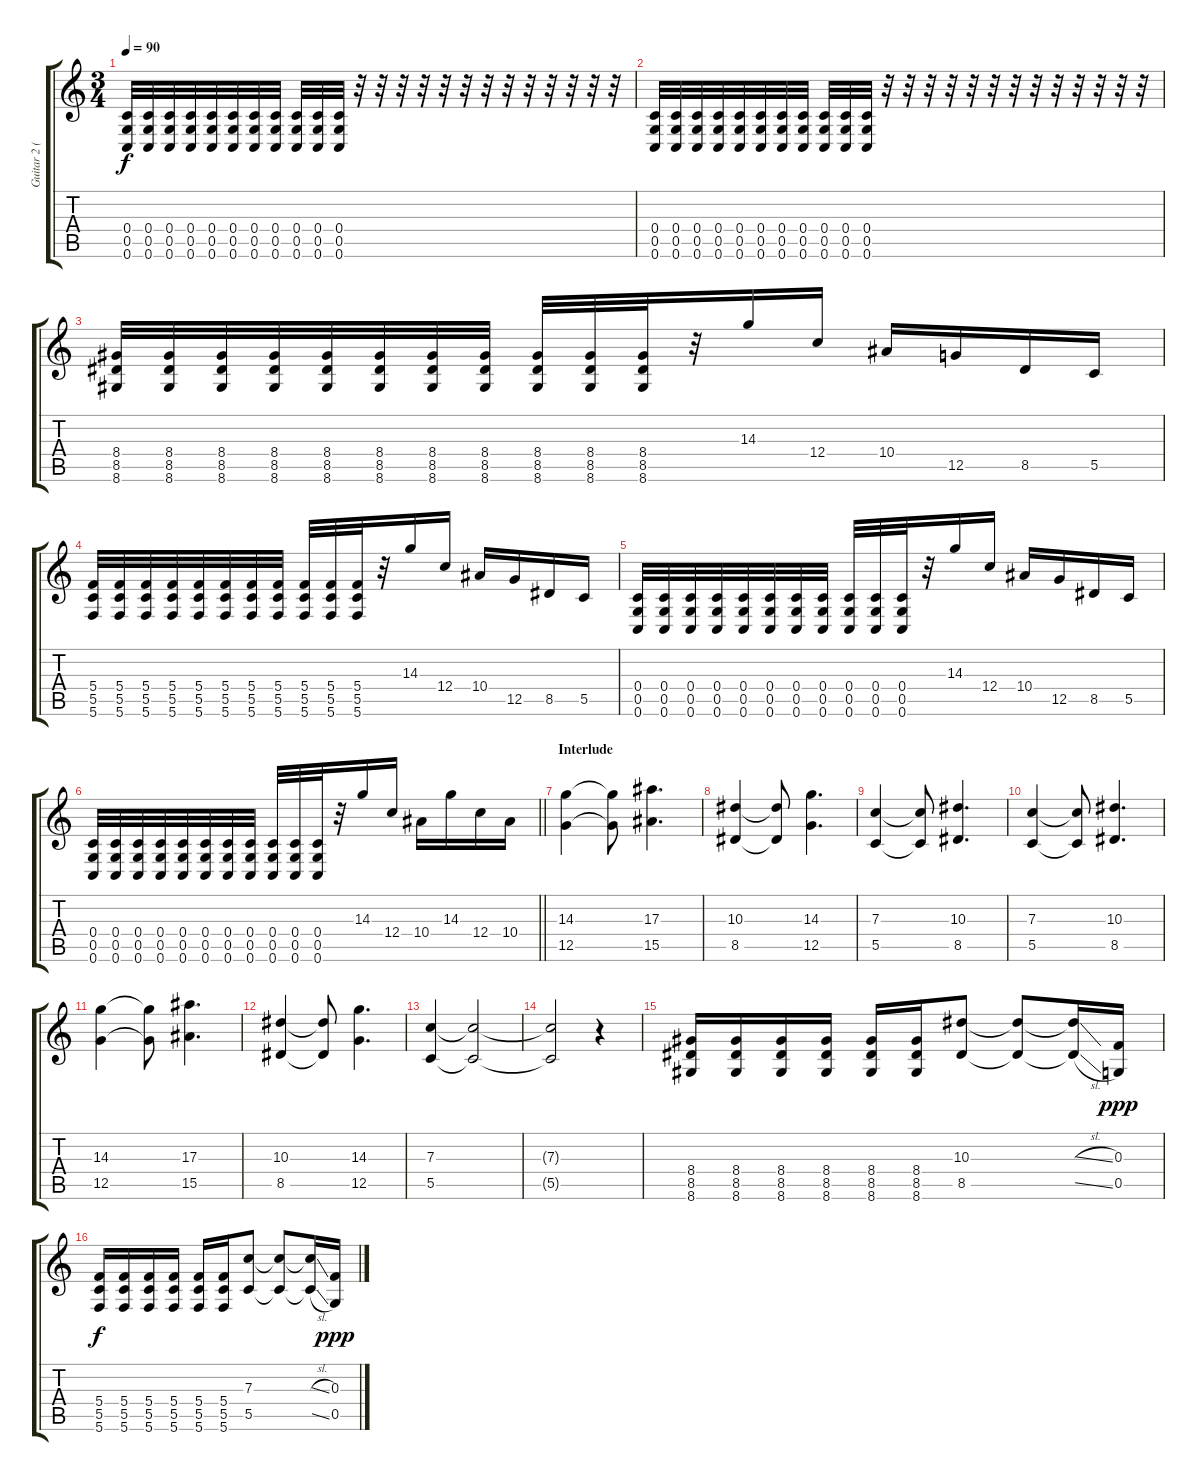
\track ("Guitar 2 (Joel)" "Guitar 2 (") {instrument acousticguitarsteel}
\staff {score tabs}
\tuning (D4 A3 F3 C3 G2 C2) {hide}
\ts (3 4)
\tempo 90
\clef g2
\ks c
(0.4 0.5 0.6).32{dy f} (0.4 0.5 0.6).32 (0.4 0.5 0.6).32 (0.4 0.5 0.6).32 (0.4 0.5 0.6).32 (0.4 0.5 0.6).32 (0.4 0.5 0.6).32 (0.4 0.5 0.6).32 (0.4 0.5 0.6).32 (0.4 0.5 0.6).32 (0.4 0.5 0.6).32 r.32 r.32 r.32 r.32 r.32 r.32 r.32 r.32 r.32 r.32 r.32 r.32 r.32 |
(0.4 0.5 0.6).32 (0.4 0.5 0.6).32 (0.4 0.5 0.6).32 (0.4 0.5 0.6).32 (0.4 0.5 0.6).32 (0.4 0.5 0.6).32 (0.4 0.5 0.6).32 (0.4 0.5 0.6).32 (0.4 0.5 0.6).32 (0.4 0.5 0.6).32 (0.4 0.5 0.6).32 r.32 r.32 r.32 r.32 r.32 r.32 r.32 r.32 r.32 r.32 r.32 r.32 r.32 |
(8.4 8.5 8.6).32 (8.4 8.5 8.6).32 (8.4 8.5 8.6).32 (8.4 8.5 8.6).32 (8.4 8.5 8.6).32 (8.4 8.5 8.6).32 (8.4 8.5 8.6).32 (8.4 8.5 8.6).32 (8.4 8.5 8.6).32 (8.4 8.5 8.6).32 (8.4 8.5 8.6).32 r.32 14.3.16 12.4.16 10.4.16 12.5.16 8.5.16 5.5.16 |
(5.4 5.5 5.6).32 (5.4 5.5 5.6).32 (5.4 5.5 5.6).32 (5.4 5.5 5.6).32 (5.4 5.5 5.6).32 (5.4 5.5 5.6).32 (5.4 5.5 5.6).32 (5.4 5.5 5.6).32 (5.4 5.5 5.6).32 (5.4 5.5 5.6).32 (5.4 5.5 5.6).32 r.32 14.3.16 12.4.16 10.4.16 12.5.16 8.5.16 5.5.16 |
(0.4 0.5 0.6).32 (0.4 0.5 0.6).32 (0.4 0.5 0.6).32 (0.4 0.5 0.6).32 (0.4 0.5 0.6).32 (0.4 0.5 0.6).32 (0.4 0.5 0.6).32 (0.4 0.5 0.6).32 (0.4 0.5 0.6).32 (0.4 0.5 0.6).32 (0.4 0.5 0.6).32 r.32 14.3.16 12.4.16 10.4.16 12.5.16 8.5.16 5.5.16 |
\barLineRight lightlight
(0.4 0.5 0.6).32 (0.4 0.5 0.6).32 (0.4 0.5 0.6).32 (0.4 0.5 0.6).32 (0.4 0.5 0.6).32 (0.4 0.5 0.6).32 (0.4 0.5 0.6).32 (0.4 0.5 0.6).32 (0.4 0.5 0.6).32 (0.4 0.5 0.6).32 (0.4 0.5 0.6).32 r.32 14.3.16 12.4.16 10.4.16 14.3.16 12.4.16 10.4.16 |
\section ("" "Interlude")
(14.3 12.5).4{volume 10} (14.3{t} 12.5{t}).8 (17.3 15.5).4{d} |
(10.3 8.5).4 (10.3{t} 8.5{t}).8 (14.3 12.5).4{d} |
(7.3 5.5).4 (7.3{t} 5.5{t}).8 (10.3 8.5).4{d} |
(7.3 5.5).4 (7.3{t} 5.5{t}).8 (10.3 8.5).4{d} |
(14.3 12.5).4 (14.3{t} 12.5{t}).8 (17.3 15.5).4{d} |
(10.3 8.5).4 (10.3{t} 8.5{t}).8 (14.3 12.5).4{d} |
(7.3 5.5).4 (7.3{t} 5.5{t}).2 |
(7.3{t} 5.5{t}).2 r.4 |
(8.4 8.5 8.6).16{instrument distortionguitar} (8.4 8.5 8.6).16 (8.4 8.5 8.6).16 (8.4 8.5 8.6).16 (8.4 8.5 8.6).16 (8.4 8.5 8.6).16 (10.3 8.5).8 (10.3{t} 8.5{t}).8 (10.3{sl t} 8.5{sl t}).16 (0.3 0.5).16{dy ppp} |
(5.4 5.5 5.6).16{dy f} (5.4 5.5 5.6).16 (5.4 5.5 5.6).16 (5.4 5.5 5.6).16 (5.4 5.5 5.6).16 (5.4 5.5 5.6).16 (7.3 5.5).8 (7.3{t} 5.5{t}).8 (7.3{sl t} 5.5{sl t}).16 (0.3 0.5).16{dy ppp}
